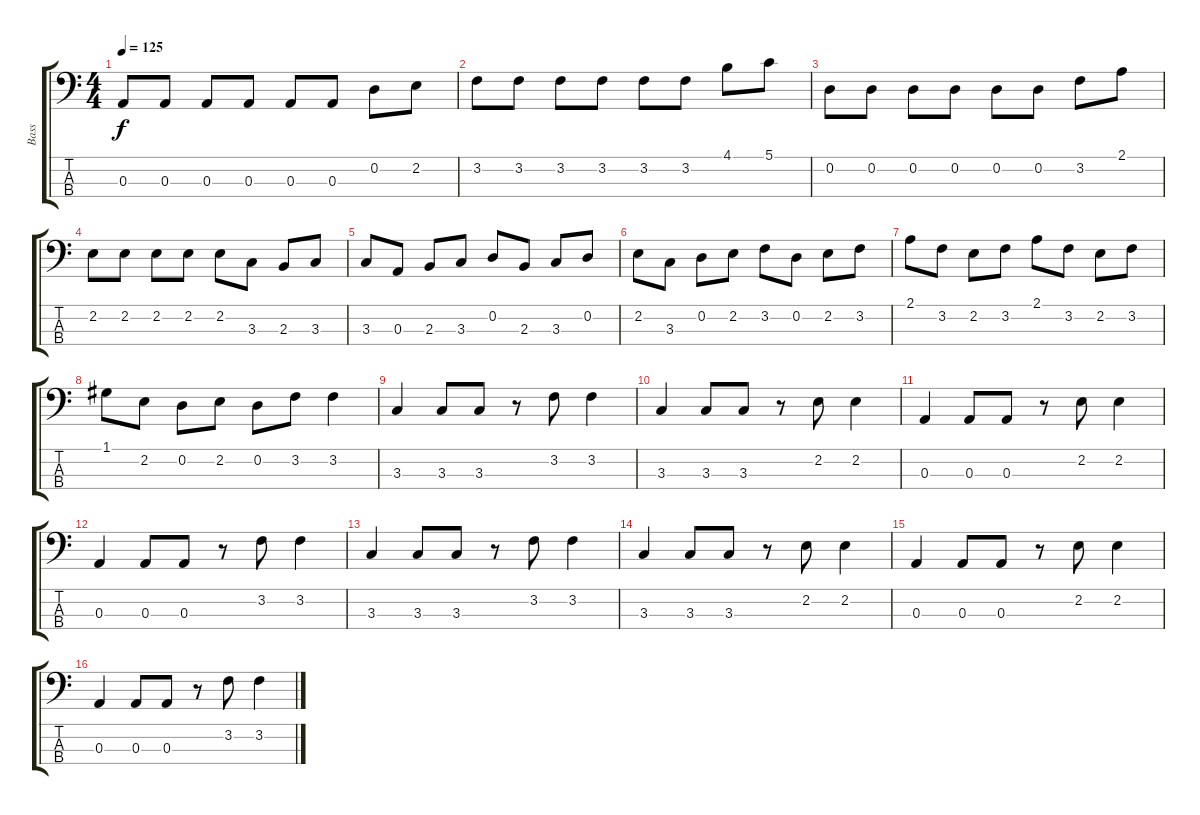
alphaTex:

\track ("Bass" "Bass") {instrument electricbassfinger}
\staff {score tabs}
\tuning (G2 D2 A1 D1) {hide}
\ts (4 4)
\tempo 125
\clef f4
\ks c
0.3.8{dy f} 0.3.8 0.3.8 0.3.8 0.3.8 0.3.8 0.2.8 2.2.8 |
3.2.8 3.2.8 3.2.8 3.2.8 3.2.8 3.2.8 4.1.8 5.1.8 |
0.2.8 0.2.8 0.2.8 0.2.8 0.2.8 0.2.8 3.2.8 2.1.8 |
2.2.8 2.2.8 2.2.8 2.2.8 2.2.8 3.3.8 2.3.8 3.3.8 |
3.3.8 0.3.8 2.3.8 3.3.8 0.2.8 2.3.8 3.3.8 0.2.8 |
2.2.8 3.3.8 0.2.8 2.2.8 3.2.8 0.2.8 2.2.8 3.2.8 |
2.1.8 3.2.8 2.2.8 3.2.8 2.1.8 3.2.8 2.2.8 3.2.8 |
1.1.8 2.2.8 0.2.8 2.2.8 0.2.8 3.2.8 3.2.4 |
3.3.4 3.3.8 3.3.8 r.8 3.2.8 3.2.4 |
3.3.4 3.3.8 3.3.8 r.8 2.2.8 2.2.4 |
0.3.4 0.3.8 0.3.8 r.8 2.2.8 2.2.4 |
0.3.4 0.3.8 0.3.8 r.8 3.2.8 3.2.4 |
3.3.4 3.3.8 3.3.8 r.8 3.2.8 3.2.4 |
3.3.4 3.3.8 3.3.8 r.8 2.2.8 2.2.4 |
0.3.4 0.3.8 0.3.8 r.8 2.2.8 2.2.4 |
0.3.4 0.3.8 0.3.8 r.8 3.2.8 3.2.4
